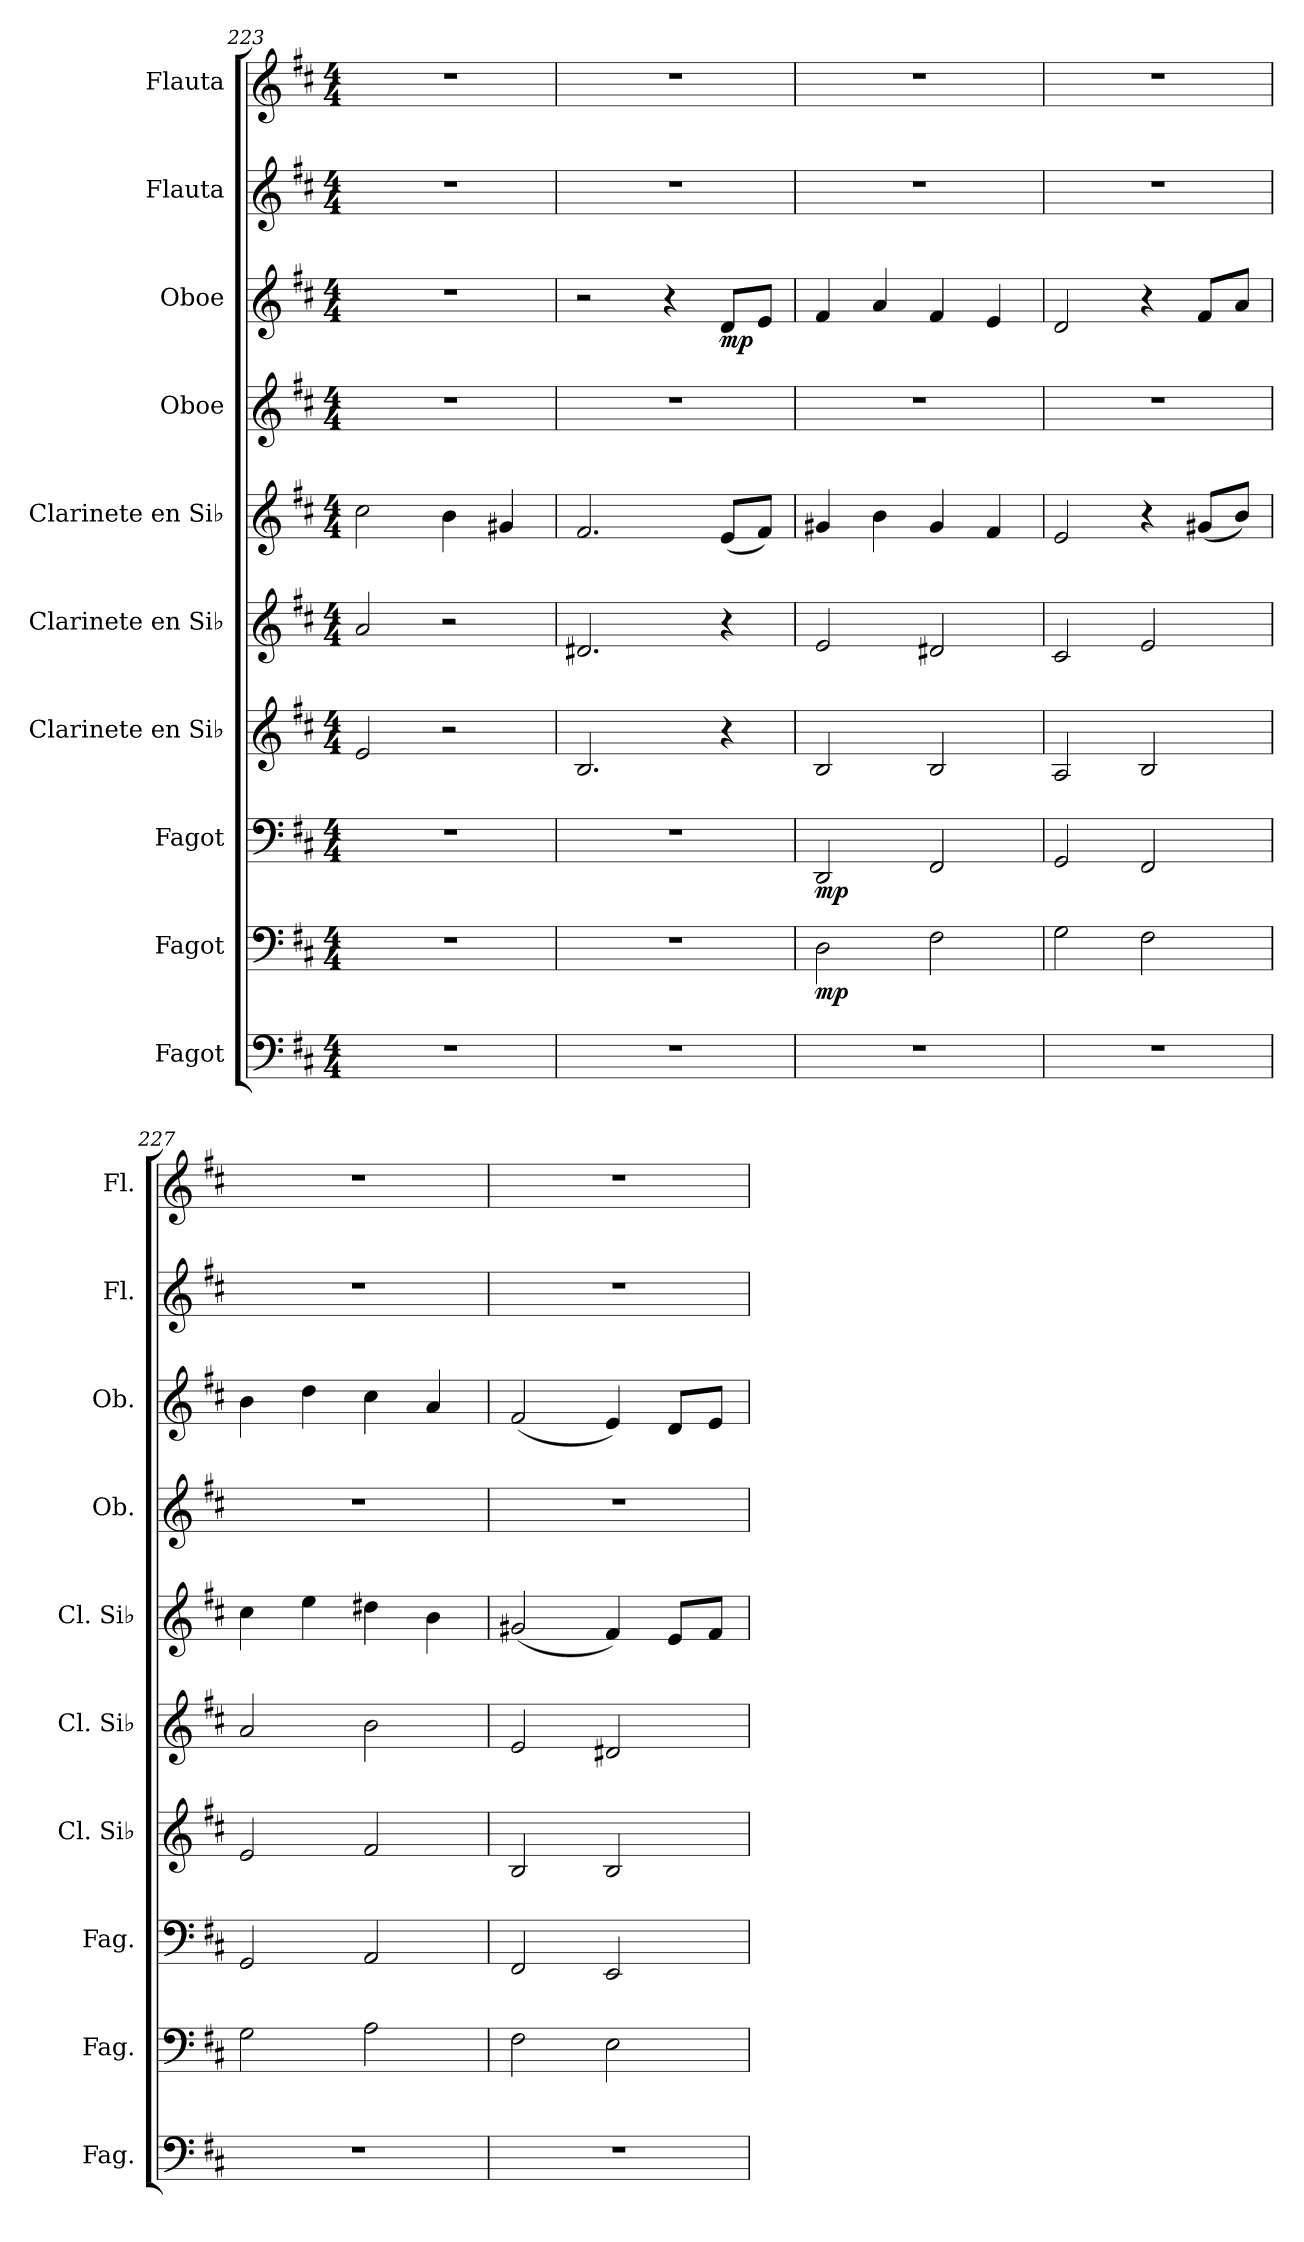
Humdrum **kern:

**kern	**kern	**dynam	**kern	**dynam	**kern	**kern	**dynam	**kern	**kern	**kern	**dynam	**kern	**kern
*part10	*part9	*part9	*part8	*part8	*part7	*part6	*part6	*part5	*part4	*part3	*part3	*part2	*part1
*staff10	*staff9	*staff9	*staff8	*staff8	*staff7	*staff6	*staff6	*staff5	*staff4	*staff3	*staff3	*staff2	*staff1
*I"Fagot	*I"Fagot	*	*I"Fagot	*	*I"Clarinete en Si♭	*I"Clarinete en Si♭	*	*I"Clarinete en Si♭	*I"Oboe	*I"Oboe	*	*I"Flauta	*I"Flauta
*I'Fag.	*I'Fag.	*	*I'Fag.	*	*I'Cl. Si♭	*I'Cl. Si♭	*	*I'Cl. Si♭	*I'Ob.	*I'Ob.	*	*I'Fl.	*I'Fl.
*clefF4	*clefF4	*	*clefF4	*	*clefG2	*clefG2	*	*clefG2	*clefG2	*clefG2	*	*clefG2	*clefG2
*	*	*	*	*	*ITrd1c2	*ITrd1c2	*	*ITrd1c2	*	*	*	*	*
*k[f#c#]	*k[f#c#]	*	*k[f#c#]	*	*k[]	*k[]	*	*k[]	*k[f#c#]	*k[f#c#]	*	*k[f#c#]	*k[f#c#]
*M4/4	*M4/4	*	*M4/4	*	*M4/4	*M4/4	*	*M4/4	*M4/4	*M4/4	*	*M4/4	*M4/4
=223	=223	=223	=223	=223	=223	=223	=223	=223	=223	=223	=223	=223	=223
1r	1r	.	1r	.	2d/	2g/	.	2b\	1r	1r	.	1r	1r
.	.	.	.	.	2r	2r	.	4a\	.	.	.	.	.
.	.	.	.	.	.	.	.	4f#X/	.	.	.	.	.
=224	=224	=224	=224	=224	=224	=224	=224	=224	=224	=224	=224	=224	=224
1r	1r	.	1r	.	2.A/	2.c#X/	.	2.e/	1r	2r	.	1r	1r
.	.	.	.	.	.	.	.	.	.	4r	.	.	.
!	!	!	!	!	!	!	!	!	!	!	!LO:DY:b	!	!
.	.	.	.	.	4r	4r	.	(8d/L	.	8d/L	mp	.	.
.	.	.	.	.	.	.	.	8e/J)	.	8e/J	.	.	.
=225	=225	=225	=225	=225	=225	=225	=225	=225	=225	=225	=225	=225	=225
!	!	!LO:DY:b	!	!LO:DY:b	!	!	!LO:DY:b	!	!	!	!	!	!
!	!	!	!	!	!	!	!LO:DY:n=1:b	!	!	!	!	!	!
1r	2D\	mp	2DD/	mp	2A/	2d/	mp mp	4f#X/	1r	4f#/	.	1r	1r
.	.	.	.	.	.	.	.	4a\	.	4a/	.	.	.
.	2F#\	.	2FF#/	.	2A/	2c#X/	.	4f#/	.	4f#/	.	.	.
.	.	.	.	.	.	.	.	4e/	.	4e/	.	.	.
=226	=226	=226	=226	=226	=226	=226	=226	=226	=226	=226	=226	=226	=226
1r	2G\	.	2GG/	.	2G/	2B/	.	2d/	1r	2d/	.	1r	1r
.	2F#\	.	2FF#/	.	2A/	2d/	.	4r	.	4r	.	.	.
.	.	.	.	.	.	.	.	(8f#X/L	.	8f#/L	.	.	.
.	.	.	.	.	.	.	.	8a/J)	.	8a/J	.	.	.
=227	=227	=227	=227	=227	=227	=227	=227	=227	=227	=227	=227	=227	=227
1r	2G\	.	2GG/	.	2d/	2g/	.	4b\	1r	4b\	.	1r	1r
.	.	.	.	.	.	.	.	4dd\	.	4dd\	.	.	.
.	2A\	.	2AA/	.	2e/	2a\	.	4cc#X\	.	4cc#\	.	.	.
.	.	.	.	.	.	.	.	4a\	.	4a/	.	.	.
=228	=228	=228	=228	=228	=228	=228	=228	=228	=228	=228	=228	=228	=228
1r	2F#\	.	2FF#/	.	2A/	2d/	.	(2f#X/	1r	(2f#/	.	1r	1r
.	2E\	.	2EE/	.	2A/	2c#X/	.	4e/)	.	4e/)	.	.	.
.	.	.	.	.	.	.	.	8d/L	.	8d/L	.	.	.
.	.	.	.	.	.	.	.	8e/J	.	8e/J	.	.	.
=	=	=	=	=	=	=	=	=	=	=	=	=	=
*-	*-	*-	*-	*-	*-	*-	*-	*-	*-	*-	*-	*-	*-
